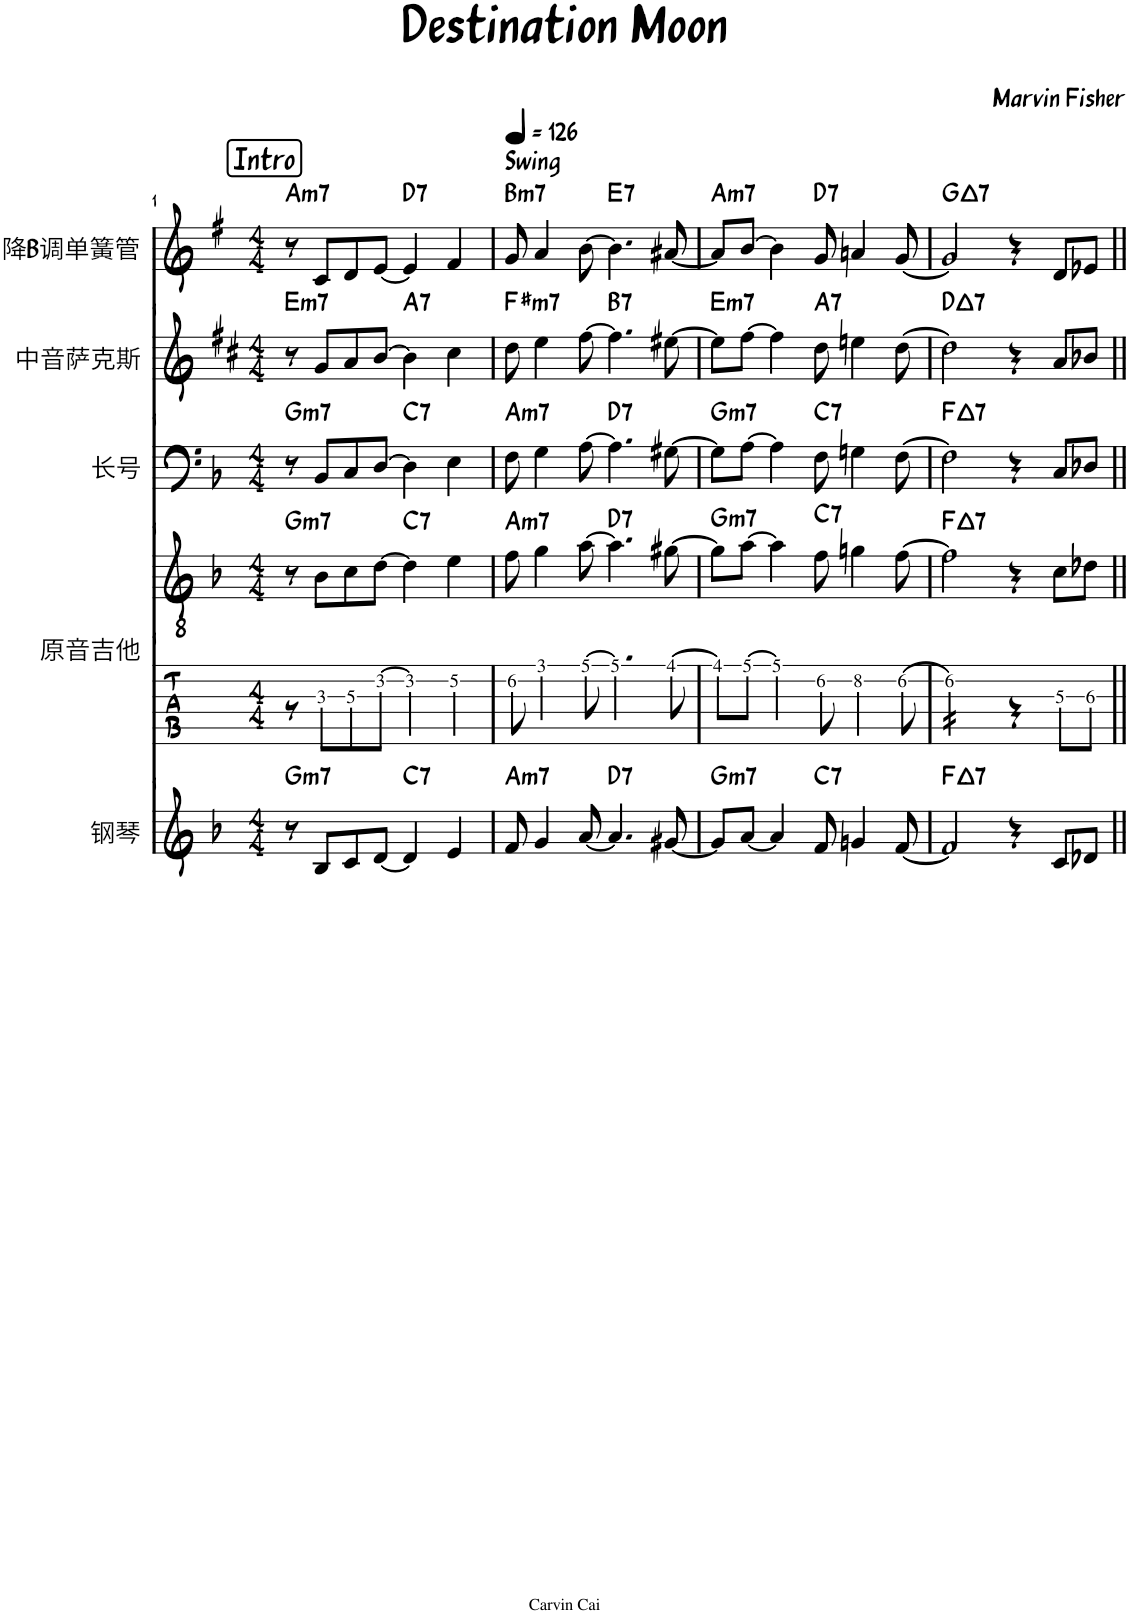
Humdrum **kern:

**kern	**harte	**kern	**kern	**harte	**kern	**harte	**kern	**harte	**kern	**harte
*part5	*part5	*part4	*part4	*part4	*part3	*part3	*part2	*part2	*part1	*part1
*staff6	*	*staff5	*staff4	*	*staff3	*	*staff2	*	*staff1	*
*I"钢琴	*	*I"原音吉他	*	*	*I"长号	*	*I"中音萨克斯	*	*I"降B调单簧管	*
*	*	*stria6	*	*	*	*	*	*	*	*
*clefG2	*	*	*clefGv2	*	*clefF4	*	*clefG2	*	*clefG2	*
*	*	*	*	*	*	*	*Trd5c9	*	*Trd1c2	*
*k[b-]	*	*k[b-]	*k[b-]	*	*k[b-]	*	*k[f#c#]	*	*k[f#]	*
*M4/4	*	*M4/4	*M4/4	*	*M4/4	*	*M4/4	*	*M4/4	*
!!LO:REH:place=s1:a:B:cj:fs=14:t=Intro
=1	=1	=1	=1	=1	=1	=1	=1	=1	=1	=1
!	!LO:H:kt=m7	!	!	!LO:H:kt=m7	!	!LO:H:kt=m7	!	!LO:H:kt=m7	!	!LO:H:kt=m7
8r	G:min7	8r	8r	G:min7	8r	G:min7	8r	E:min7	8r	A:min7
8B-/L	.	8B-\L	8B-\L	.	8BB-/L	.	8g/L	.	8c/L	.
8c/	.	8c\	8c\	.	8C/	.	8a/	.	8d/	.
[8d/J	.	[8d\J	[8d\J	.	[8D/J	.	[8b/J	.	[8e/J	.
!	!LO:H:kt=7	!	!	!LO:H:kt=7	!	!LO:H:kt=7	!	!LO:H:kt=7	!	!LO:H:kt=7
4d/]	C:7	4d\]	4d\]	C:7	4D\]	C:7	4b\]	A:7	4e/]	D:7
4e/	.	4e\	4e\	.	4E\	.	4cc#\	.	4f#/	.
=2	=2	=2	=2	=2	=2	=2	=2	=2	=2	=2
*	*	*	*	*	*	*	*	*	*MM126	*
!	!LO:H:kt=m7	!	!	!LO:H:kt=m7	!	!LO:H:kt=m7	!	!LO:H:kt=m7	!LO:TX:a:B:t=Swing	!LO:H:kt=m7
8f/	A:min7	8f\	8f\	A:min7	8F\	A:min7	8dd\	F#:min7	8g/	B:min7
4g/	.	4g\	4g\	.	4G\	.	4ee\	.	4a/	.
[8a/	.	[8a\	[8a\	.	[8A\	.	[8ff#\	.	[8b\	.
!	!LO:H:kt=7	!	!	!LO:H:kt=7	!	!LO:H:kt=7	!	!LO:H:kt=7	!	!LO:H:kt=7
4.a/]	D:7	4.a\]	4.a\]	D:7	4.A\]	D:7	4.ff#\]	B:7	4.b\]	E:7
[8g#X/	.	[8g#X\	[8g#X\	.	[8G#X\	.	[8ee#X\	.	[8a#X/	.
=3	=3	=3	=3	=3	=3	=3	=3	=3	=3	=3
!	!LO:H:kt=m7	!	!	!LO:H:kt=m7	!	!LO:H:kt=m7	!	!LO:H:kt=m7	!	!LO:H:kt=m7
8g#/L]	G:min7	8g#\L]	8g#\L]	G:min7	8G#\L]	G:min7	8ee#\L]	E:min7	8a#/L]	A:min7
[8a/J	.	[8a\J	[8a\J	.	[8A\J	.	[8ff#\J	.	[8b/J	.
4a/]	.	4a\]	4a\]	.	4A\]	.	4ff#\]	.	4b\]	.
!	!LO:H:kt=7	!	!	!LO:H:kt=7	!	!LO:H:kt=7	!	!LO:H:kt=7	!	!LO:H:kt=7
8f/	C:7	8f\	8f\	C:7	8F\	C:7	8dd\	A:7	8g/	D:7
4gn/	.	4gn\	4gn\	.	4Gn\	.	4een\	.	4an/	.
[8f/	.	[8f\	[8f\	.	[8F\	.	[8dd\	.	[8g/	.
=4	=4	=4	=4	=4	=4	=4	=4	=4	=4	=4
!	!LO:H:kt=7	!	!	!LO:H:kt=7	!	!LO:H:kt=7	!	!LO:H:kt=7	!	!LO:H:kt=7
2f/]	F:maj7	2f\]	2f\]	F:maj7	2F\]	F:maj7	2dd\]	D:maj7	2g/]	G:maj7
4r	.	4r	4r	.	4r	.	4r	.	4r	.
8c/L	.	8c\L	8c\L	.	8C/L	.	8a/L	.	8d/L	.
8d-X/J	.	8d-X\J	8d-X\J	.	8D-X/J	.	8b-X/J	.	8e-X/J	.
=||	=||	=||	=||	=||	=||	=||	=||	=||	=||	=||
*-	*-	*-	*-	*-	*-	*-	*-	*-	*-	*-
